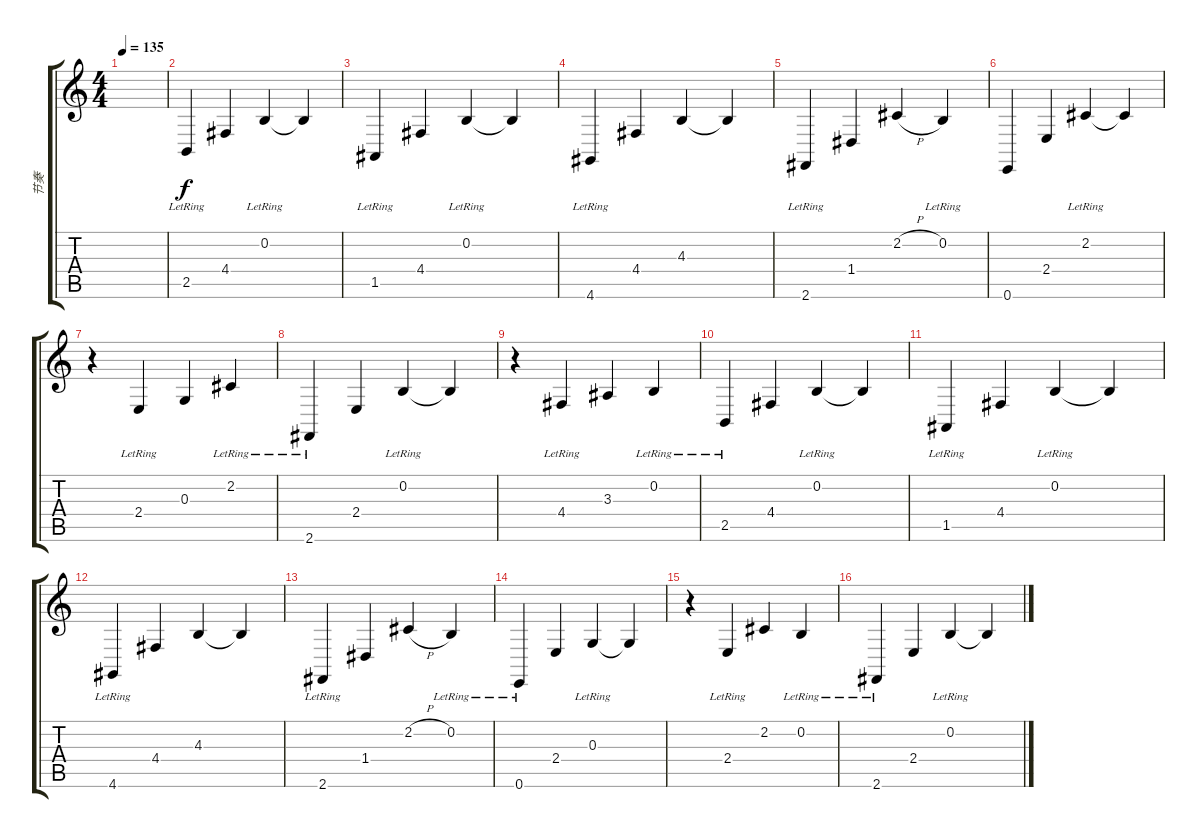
\track ("节奏" "节奏") {instrument acousticgrandpiano}
\staff {score tabs}
\tuning (E4 B3 G3 D3 A2 E2) {hide}
\ts (4 4)
\tempo 135
\clef g2
\ks c
|
2.5{lr}.4 4.4.4 0.2{lr}.4 0.2{t}.4 |
1.5{lr}.4 4.4.4 0.2{lr}.4 0.2{t}.4 |
4.6{lr}.4 4.4.4 4.3.4 4.3{t}.4 |
2.6{lr}.4 1.4.4 2.2{h}.4 0.2{lr}.4 |
0.6.4 2.4.4 2.2{lr}.4 2.2{t}.4 |
r.4 2.4{lr}.4 0.3.4 2.2{lr}.4 |
2.6{lr}.4 2.4.4 0.2{lr}.4 0.2{t}.4 |
r.4 4.4{lr}.4 3.3.4 0.2{lr}.4 |
2.5{lr}.4 4.4.4 0.2{lr}.4 0.2{t}.4 |
1.5{lr}.4 4.4.4 0.2{lr}.4 0.2{t}.4 |
4.6{lr}.4 4.4.4 4.3.4 4.3{t}.4 |
2.6{lr}.4 1.4.4 2.2{h}.4 0.2{lr}.4 |
0.6{lr}.4 2.4.4 0.3{lr}.4 0.3{t}.4 |
r.4 2.4{lr}.4 2.2.4 0.2{lr}.4 |
2.6{lr}.4 2.4.4 0.2{lr}.4 0.2{t}.4
